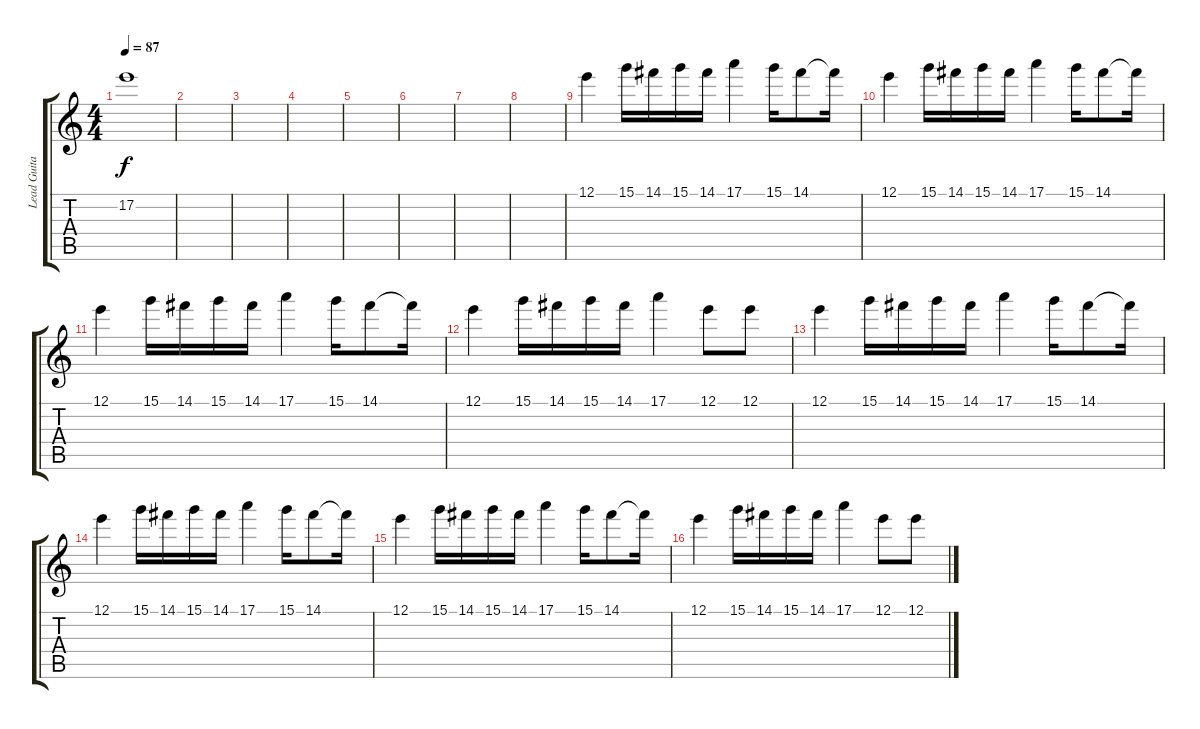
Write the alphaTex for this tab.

\track ("Lead Guitar" "Lead Guita") {instrument electricguitarclean}
\staff {score tabs}
\tuning (E4 B3 G3 D3 A2 D2) {hide}
\ts (4 4)
\tempo 87
\clef g2
\ks c
17.2.1{dy f} |
|
|
|
|
|
|
|
12.1.4 15.1.16 14.1.16 15.1.16 14.1.16 17.1.4 15.1.16 14.1.8 14.1{t}.16 |
12.1.4 15.1.16 14.1.16 15.1.16 14.1.16 17.1.4 15.1.16 14.1.8 14.1{t}.16 |
12.1.4 15.1.16 14.1.16 15.1.16 14.1.16 17.1.4 15.1.16 14.1.8 14.1{t}.16 |
12.1.4 15.1.16 14.1.16 15.1.16 14.1.16 17.1.4 12.1.8 12.1.8 |
12.1.4 15.1.16 14.1.16 15.1.16 14.1.16 17.1.4 15.1.16 14.1.8 14.1{t}.16 |
12.1.4 15.1.16 14.1.16 15.1.16 14.1.16 17.1.4 15.1.16 14.1.8 14.1{t}.16 |
12.1.4 15.1.16 14.1.16 15.1.16 14.1.16 17.1.4 15.1.16 14.1.8 14.1{t}.16 |
12.1.4 15.1.16 14.1.16 15.1.16 14.1.16 17.1.4 12.1.8 12.1.8
